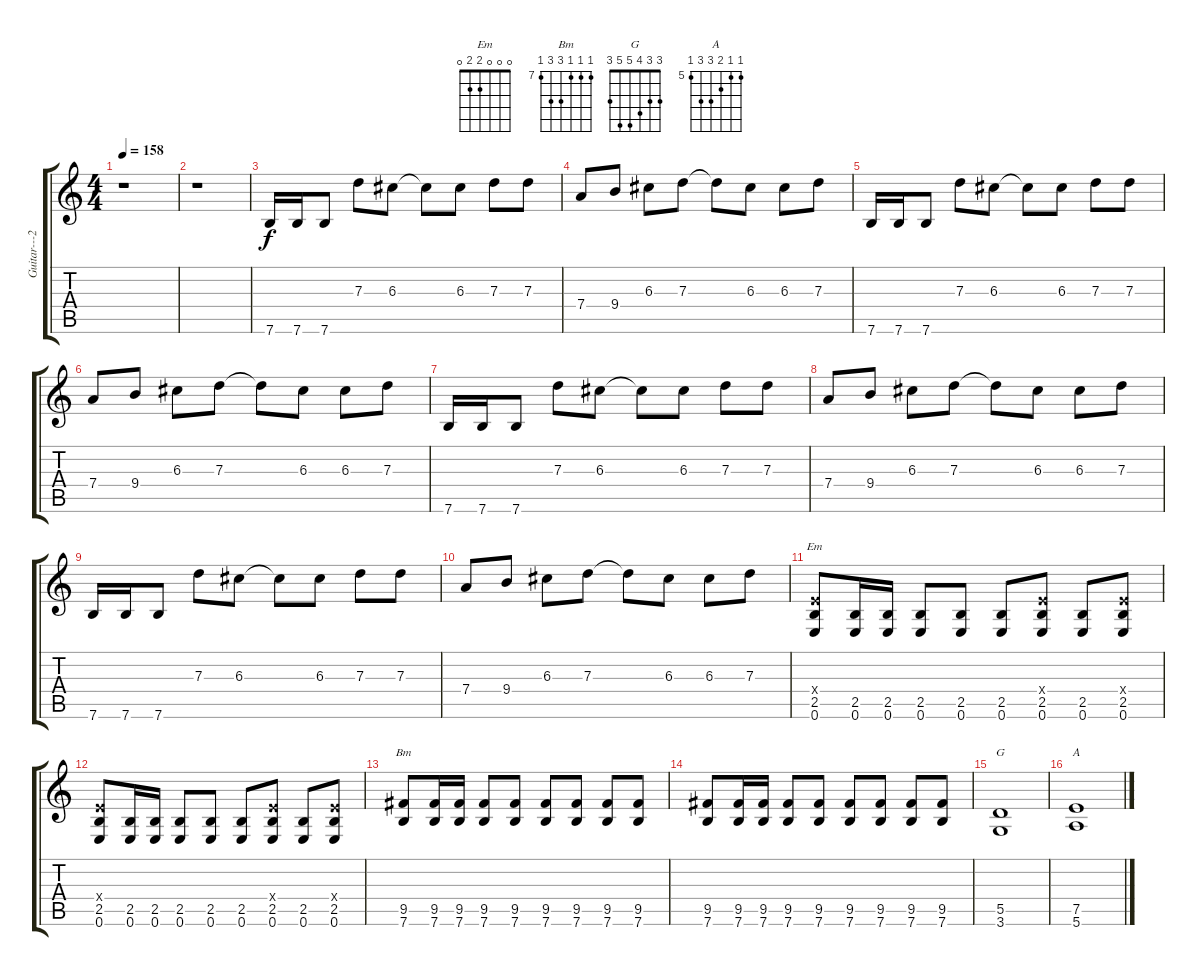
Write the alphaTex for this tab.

\track ("Guitar---2" "Guitar---2") {instrument distortionguitar}
\staff {score tabs}
\tuning (E4 B3 G3 D3 A2 E2) {hide}
\chord ("Em" 0 0 0 2 2 0)
\chord ("Bm" 7 7 7 9 9 7) {firstfret 7}
\chord ("G" 3 3 4 5 5 3)
\chord ("A" 5 5 6 7 7 5) {firstfret 5}
\ts (4 4)
\tempo 158
\clef g2
\ks c
r.1{dy f} |
r.1 |
7.6.16 7.6.16 7.6.8 7.3.8 6.3.8 6.3{t}.8 6.3.8 7.3.8 7.3.8 |
7.4.8 9.4.8 6.3.8 7.3.8 7.3{t}.8 6.3.8 6.3.8 7.3.8 |
7.6.16 7.6.16 7.6.8 7.3.8 6.3.8 6.3{t}.8 6.3.8 7.3.8 7.3.8 |
7.4.8 9.4.8 6.3.8 7.3.8 7.3{t}.8 6.3.8 6.3.8 7.3.8 |
7.6.16 7.6.16 7.6.8 7.3.8 6.3.8 6.3{t}.8 6.3.8 7.3.8 7.3.8 |
7.4.8 9.4.8 6.3.8 7.3.8 7.3{t}.8 6.3.8 6.3.8 7.3.8 |
7.6.16 7.6.16 7.6.8 7.3.8 6.3.8 6.3{t}.8 6.3.8 7.3.8 7.3.8 |
7.4.8 9.4.8 6.3.8 7.3.8 7.3{t}.8 6.3.8 6.3.8 7.3.8 |
(2.4{x} 2.5 0.6).8{ch "Em"} (2.5 0.6).16 (2.5 0.6).16 (2.5 0.6).8 (2.5 0.6).8 (2.5 0.6).8 (2.4{x} 2.5 0.6).8 (2.5 0.6).8 (2.4{x} 2.5 0.6).8 |
(2.4{x} 2.5 0.6).8 (2.5 0.6).16 (2.5 0.6).16 (2.5 0.6).8 (2.5 0.6).8 (2.5 0.6).8 (2.4{x} 2.5 0.6).8 (2.5 0.6).8 (2.4{x} 2.5 0.6).8 |
(9.5 7.6).8{ch "Bm"} (9.5 7.6).16 (9.5 7.6).16 (9.5 7.6).8 (9.5 7.6).8 (9.5 7.6).8 (9.5 7.6).8 (9.5 7.6).8 (9.5 7.6).8 |
(9.5 7.6).8 (9.5 7.6).16 (9.5 7.6).16 (9.5 7.6).8 (9.5 7.6).8 (9.5 7.6).8 (9.5 7.6).8 (9.5 7.6).8 (9.5 7.6).8 |
(5.5 3.6).1{ch "G"} |
(7.5 5.6).1{ch "A"}
